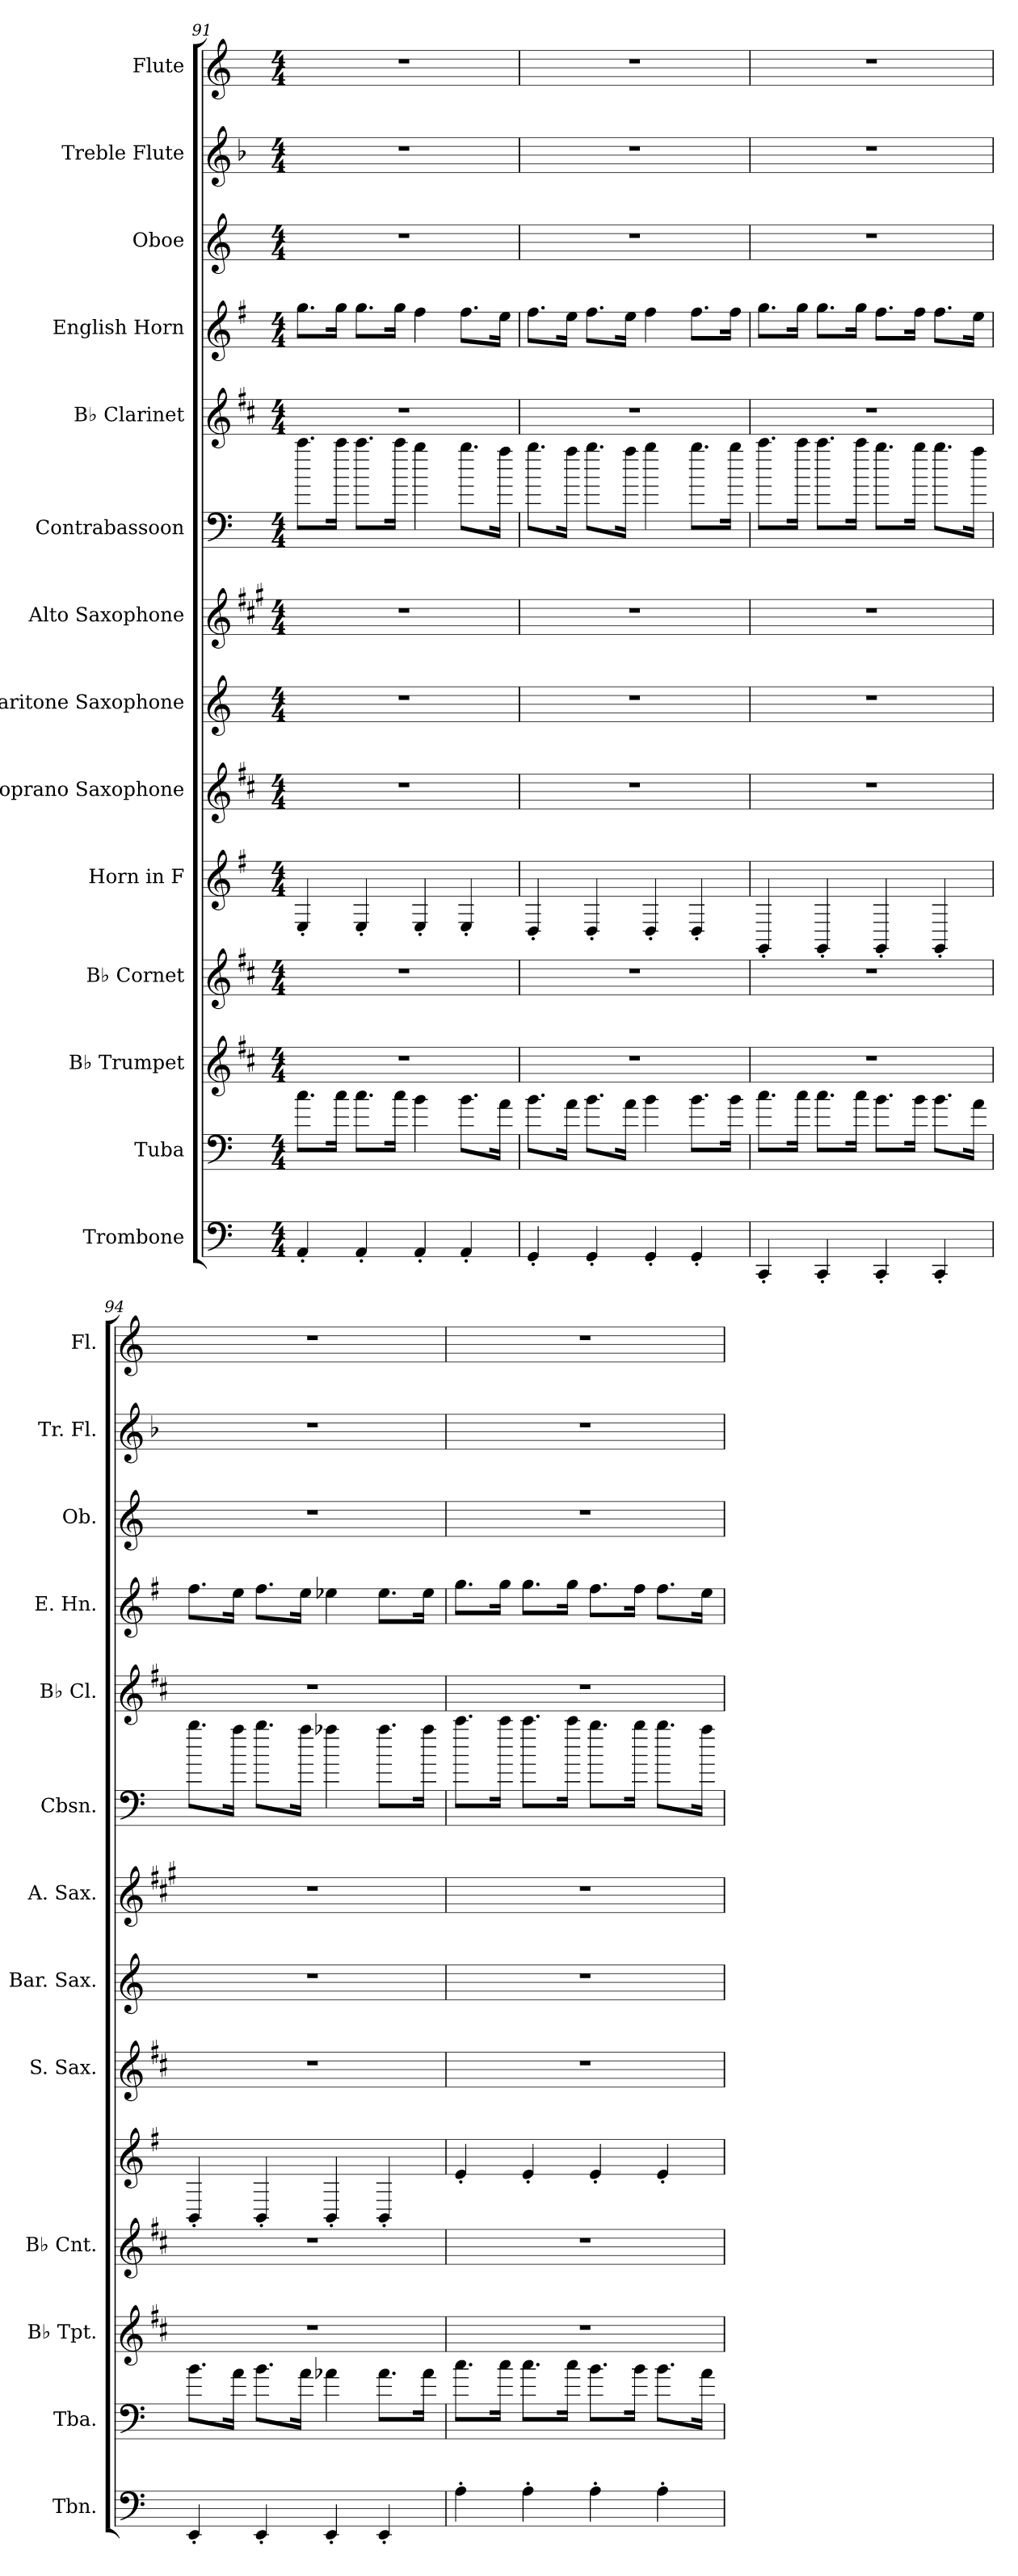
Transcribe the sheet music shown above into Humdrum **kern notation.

**kern	**kern	**kern	**kern	**kern	**kern	**kern	**kern	**kern	**kern	**kern	**kern	**kern	**kern
*part14	*part13	*part12	*part11	*part10	*part9	*part8	*part7	*part6	*part5	*part4	*part3	*part2	*part1
*staff14	*staff13	*staff12	*staff11	*staff10	*staff9	*staff8	*staff7	*staff6	*staff5	*staff4	*staff3	*staff2	*staff1
*I"Trombone	*I"Tuba	*I"B♭ Trumpet	*I"B♭ Cornet	*I"Horn in F	*I"Soprano Saxophone	*I"Baritone Saxophone	*I"Alto Saxophone	*I"Contrabassoon	*I"B♭ Clarinet	*I"English Horn	*I"Oboe	*I"Treble Flute	*I"Flute
*I'Tbn.	*I'Tba.	*I'B♭ Tpt.	*I'B♭ Cnt.	*	*I'S. Sax.	*I'Bar. Sax.	*I'A. Sax.	*I'Cbsn.	*I'B♭ Cl.	*I'E. Hn.	*I'Ob.	*I'Tr. Fl.	*I'Fl.
!!LO:PB:g=z
*clefF4	*clefF4	*clefG2	*clefG2	*clefG2	*clefG2	*clefG2	*clefG2	*clefF4	*clefG2	*clefG2	*clefG2	*clefG2	*clefG2
*	*	*ITrd1c2	*ITrd1c2	*ITrd4c7	*ITrd1c2	*ITrd12c21	*ITrd5c9	*ITrd7c12	*ITrd1c2	*ITrd4c7	*	*ITrd-4c-7	*
*k[]	*k[]	*k[]	*k[]	*k[]	*k[]	*k[]	*k[]	*k[]	*k[]	*k[]	*k[]	*k[]	*k[]
*M4/4	*M4/4	*M4/4	*M4/4	*M4/4	*M4/4	*M4/4	*M4/4	*M4/4	*M4/4	*M4/4	*M4/4	*M4/4	*M4/4
=91	=91	=91	=91	=91	=91	=91	=91	=91	=91	=91	=91	=91	=91
4AA'/	8.cc\L	1r	1r	4AA'/	1r	1r	1r	8.cc\L	1r	8.cc\L	1r	1r	1r
.	16cc\Jk	.	.	.	.	.	.	16cc\Jk	.	16cc\Jk	.	.	.
4AA'/	8.cc\L	.	.	4AA'/	.	.	.	8.cc\L	.	8.cc\L	.	.	.
.	16cc\Jk	.	.	.	.	.	.	16cc\Jk	.	16cc\Jk	.	.	.
4AA'/	4b\	.	.	4AA'/	.	.	.	4b\	.	4b\	.	.	.
4AA'/	8.b\L	.	.	4AA'/	.	.	.	8.b\L	.	8.b\L	.	.	.
.	16a\Jk	.	.	.	.	.	.	16a\Jk	.	16a\Jk	.	.	.
=92	=92	=92	=92	=92	=92	=92	=92	=92	=92	=92	=92	=92	=92
4GG'/	8.b\L	1r	1r	4GG'/	1r	1r	1r	8.b\L	1r	8.b\L	1r	1r	1r
.	16a\Jk	.	.	.	.	.	.	16a\Jk	.	16a\Jk	.	.	.
4GG'/	8.b\L	.	.	4GG'/	.	.	.	8.b\L	.	8.b\L	.	.	.
.	16a\Jk	.	.	.	.	.	.	16a\Jk	.	16a\Jk	.	.	.
4GG'/	4b\	.	.	4GG'/	.	.	.	4b\	.	4b\	.	.	.
4GG'/	8.b\L	.	.	4GG'/	.	.	.	8.b\L	.	8.b\L	.	.	.
.	16b\Jk	.	.	.	.	.	.	16b\Jk	.	16b\Jk	.	.	.
=93	=93	=93	=93	=93	=93	=93	=93	=93	=93	=93	=93	=93	=93
4CC'/	8.cc\L	1r	1r	4CC'/	1r	1r	1r	8.cc\L	1r	8.cc\L	1r	1r	1r
.	16cc\Jk	.	.	.	.	.	.	16cc\Jk	.	16cc\Jk	.	.	.
4CC'/	8.cc\L	.	.	4CC'/	.	.	.	8.cc\L	.	8.cc\L	.	.	.
.	16cc\Jk	.	.	.	.	.	.	16cc\Jk	.	16cc\Jk	.	.	.
4CC'/	8.b\L	.	.	4CC'/	.	.	.	8.b\L	.	8.b\L	.	.	.
.	16b\Jk	.	.	.	.	.	.	16b\Jk	.	16b\Jk	.	.	.
4CC'/	8.b\L	.	.	4CC'/	.	.	.	8.b\L	.	8.b\L	.	.	.
.	16a\Jk	.	.	.	.	.	.	16a\Jk	.	16a\Jk	.	.	.
!!LO:PB:g=z
=94	=94	=94	=94	=94	=94	=94	=94	=94	=94	=94	=94	=94	=94
4EE'/	8.b\L	1r	1r	4EE'/	1r	1r	1r	8.b\L	1r	8.b\L	1r	1r	1r
.	16a\Jk	.	.	.	.	.	.	16a\Jk	.	16a\Jk	.	.	.
4EE'/	8.b\L	.	.	4EE'/	.	.	.	8.b\L	.	8.b\L	.	.	.
.	16a\Jk	.	.	.	.	.	.	16a\Jk	.	16a\Jk	.	.	.
4EE'/	4a-X\	.	.	4EE'/	.	.	.	4a-X\	.	4a-X\	.	.	.
4EE'/	8.a-\L	.	.	4EE'/	.	.	.	8.a-\L	.	8.a-\L	.	.	.
.	16a-\Jk	.	.	.	.	.	.	16a-\Jk	.	16a-\Jk	.	.	.
=95	=95	=95	=95	=95	=95	=95	=95	=95	=95	=95	=95	=95	=95
4A'\	8.cc\L	1r	1r	4A'/	1r	1r	1r	8.cc\L	1r	8.cc\L	1r	1r	1r
.	16cc\Jk	.	.	.	.	.	.	16cc\Jk	.	16cc\Jk	.	.	.
4A'\	8.cc\L	.	.	4A'/	.	.	.	8.cc\L	.	8.cc\L	.	.	.
.	16cc\Jk	.	.	.	.	.	.	16cc\Jk	.	16cc\Jk	.	.	.
4A'\	8.b\L	.	.	4A'/	.	.	.	8.b\L	.	8.b\L	.	.	.
.	16b\Jk	.	.	.	.	.	.	16b\Jk	.	16b\Jk	.	.	.
4A'\	8.b\L	.	.	4A'/	.	.	.	8.b\L	.	8.b\L	.	.	.
.	16a\Jk	.	.	.	.	.	.	16a\Jk	.	16a\Jk	.	.	.
=	=	=	=	=	=	=	=	=	=	=	=	=	=
*-	*-	*-	*-	*-	*-	*-	*-	*-	*-	*-	*-	*-	*-
